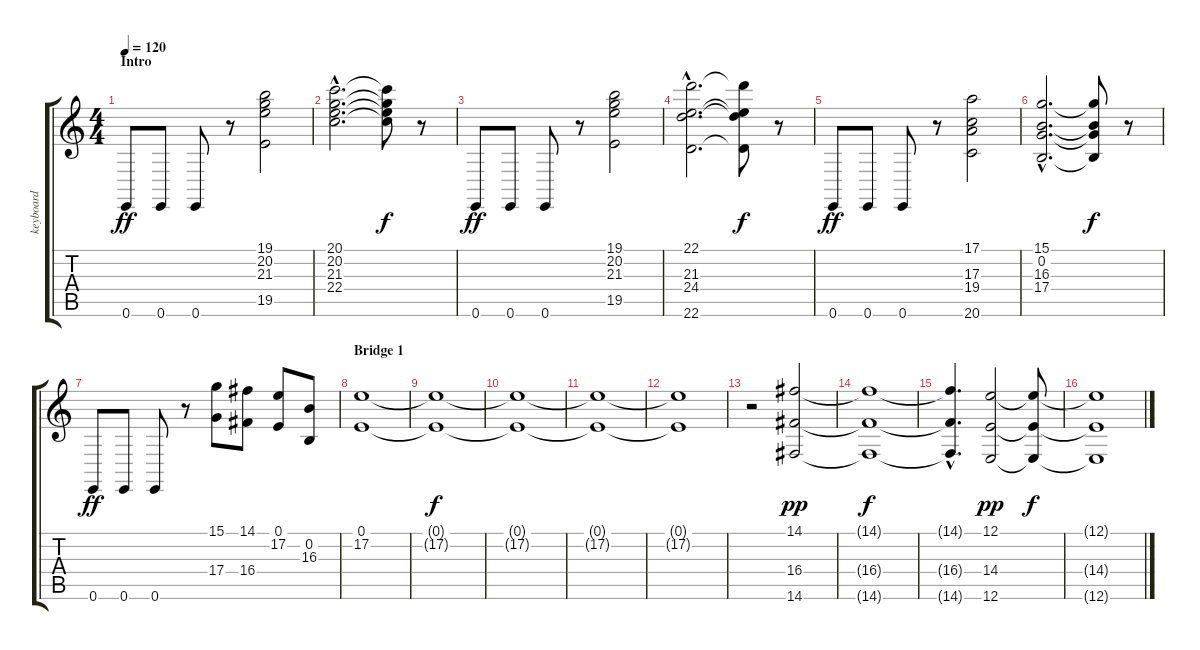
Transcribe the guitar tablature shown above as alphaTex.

\track ("keyboard" "keyboard") {instrument stringensemble1}
\staff {score tabs}
\tuning (E4 B3 G3 D3 A2 E2) {hide}
\ts (4 4)
\section ("" "Intro")
\tempo 120
\clef g2
\ks c
0.6.8{dy ff instrument stringensemble1} 0.6.8 0.6.8 r.8 (19.1 20.2 21.3 19.5).2 |
(20.1{hac} 20.2{hac} 21.3{hac} 22.4{hac}).2{d} (20.1{t} 20.2{t} 21.3{t} 22.4{t}).8{dy f} r.8 |
0.6.8{dy ff} 0.6.8 0.6.8 r.8 (19.1 20.2 21.3 19.5).2 |
(22.1{hac} 21.3{hac} 24.4{hac} 22.6{hac}).2{d} (22.1{t} 21.3{t} 24.4{t} 22.6{t}).8{dy f} r.8 |
0.6.8{dy ff} 0.6.8 0.6.8 r.8 (17.1 17.3 19.4 20.6).2 |
(15.1{hac} 0.2{hac} 16.3{hac} 17.4{hac}).2{d} (15.1{t} 0.2{t} 16.3{t} 17.4{t}).8{dy f} r.8 |
0.6.8{dy ff} 0.6.8 0.6.8 r.8 (15.1 17.4).8 (14.1 16.4).8 (0.1 17.2).8 (0.2 16.3).8 |
\section ("" "Bridge 1")
(0.1 17.2).1 |
(0.1{t} 17.2{t}).1{dy f} |
(0.1{t} 17.2{t}).1 |
(0.1{t} 17.2{t}).1 |
(0.1{t} 17.2{t}).1 |
r.2 (14.1 16.4 14.6).2{dy pp} |
(14.1{t} 16.4{t} 14.6{t}).1{dy f} |
(14.1{hac t} 16.4{hac t} 14.6{hac t}).4{d} (12.1 14.4 12.6).2{dy pp} (12.1{t} 14.4{t} 12.6{t}).8{dy f} |
(12.1{t} 14.4{t} 12.6{t}).1
